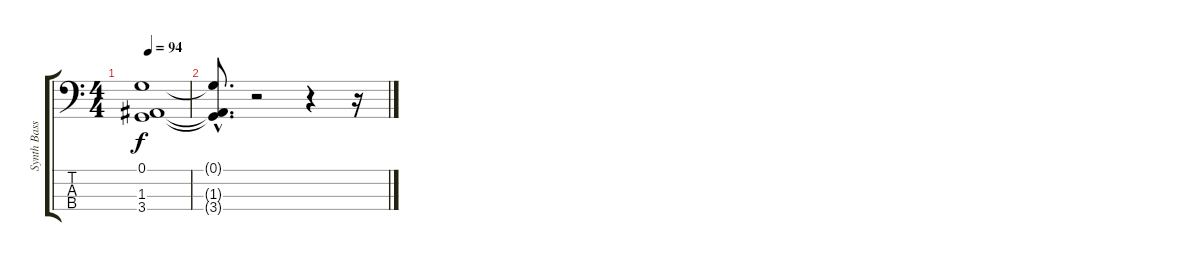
\track ("Synth Bass" "Synth Bass") {instrument synthbass1}
\staff {score tabs}
\tuning (G2 D2 A1 E1) {hide}
\ts (4 4)
\tempo 94
\clef f4
\ks c
(0.1{t} 1.3{t} 3.4{t}).1{dy f} |
(0.1{hac t} 1.3{hac t} 3.4{hac t}).8{d} r.2 r.4 r.16
